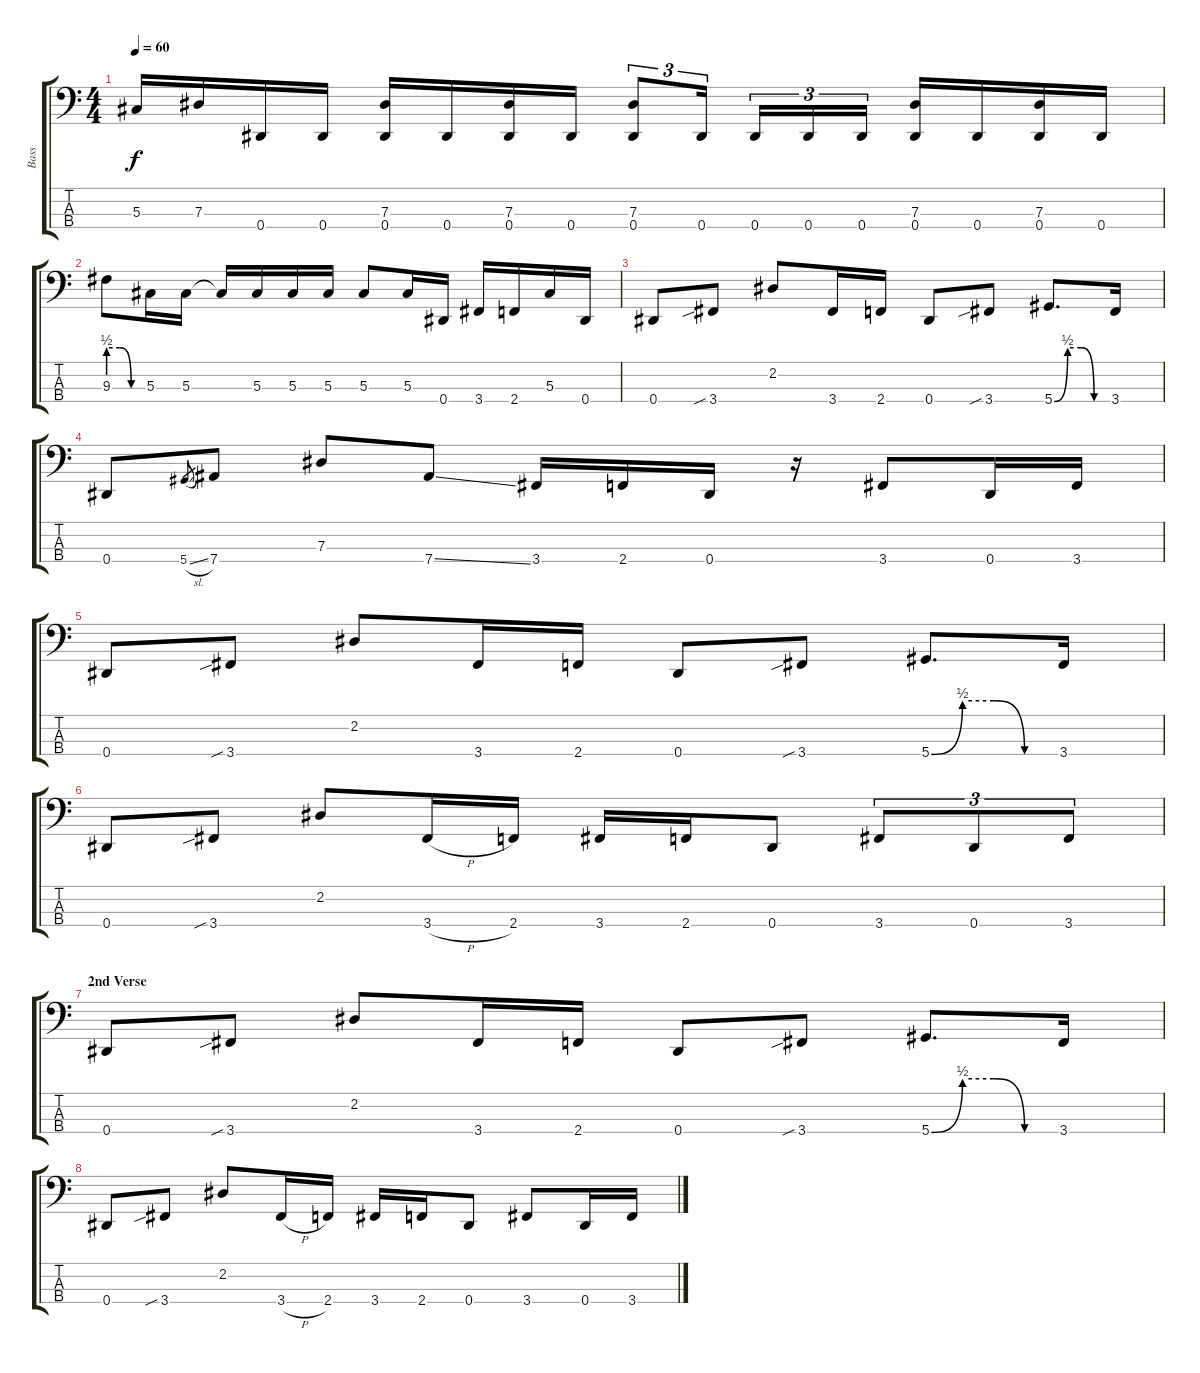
\track ("Bass" "Bass") {instrument electricbasspick}
\staff {score tabs}
\tuning (Gb2 Db2 Ab1 Eb1) {hide}
\ts (4 4)
\tempo 60
\clef f4
\ks c
5.3.16{dy f} 7.3.16 0.4.16 0.4.16 (7.3 0.4).16 0.4.16 (7.3 0.4).16 0.4.16 (7.3 0.4).8{tu (3 2)} 0.4.16{tu (3 2)} 0.4.16{tu (3 2)} 0.4.16{tu (3 2)} 0.4.16{tu (3 2)} (7.3 0.4).16 0.4.16 (7.3 0.4).16 0.4.16 |
9.3{be (custom 0 2 20 2 40 0 60 0)}.8 5.3.16 5.3.16 5.3{t}.16 5.3.16 5.3.16 5.3.16 5.3.8 5.3.16 0.4.16 3.4.16 2.4.16 5.3.16 0.4.16 |
0.4.8 3.4{sib}.8 2.2.8 3.4.16 2.4.16 0.4.8 3.4{sib}.8 5.4{be (custom 0 0 15 2 30 2 45 0 60 0)}.8{d} 3.4.16 |
0.4.8 5.4{sl}.8{gr} 7.4.8 7.3.8 7.4{ss}.8 3.4.16 2.4.16 0.4.16 r.16 3.4.8 0.4.16 3.4.16 |
0.4.8 3.4{sib}.8 2.2.8 3.4.16 2.4.16 0.4.8 3.4{sib}.8 5.4{be (custom 0 0 15 2 30 2 45 0 60 0)}.8{d} 3.4.16 |
0.4.8 3.4{sib}.8 2.2.8 3.4{h}.16 2.4.16 3.4.16 2.4.16 0.4.8 3.4.8{tu (3 2)} 0.4.8{tu (3 2)} 3.4.8{tu (3 2)} |
\section ("" "2nd Verse")
0.4.8 3.4{sib}.8 2.2.8 3.4.16 2.4.16 0.4.8 3.4{sib}.8 5.4{be (custom 0 0 15 2 30 2 45 0 60 0)}.8{d} 3.4.16 |
0.4.8 3.4{sib}.8 2.2.8 3.4{h}.16 2.4.16 3.4.16 2.4.16 0.4.8 3.4.8 0.4.16 3.4.16
